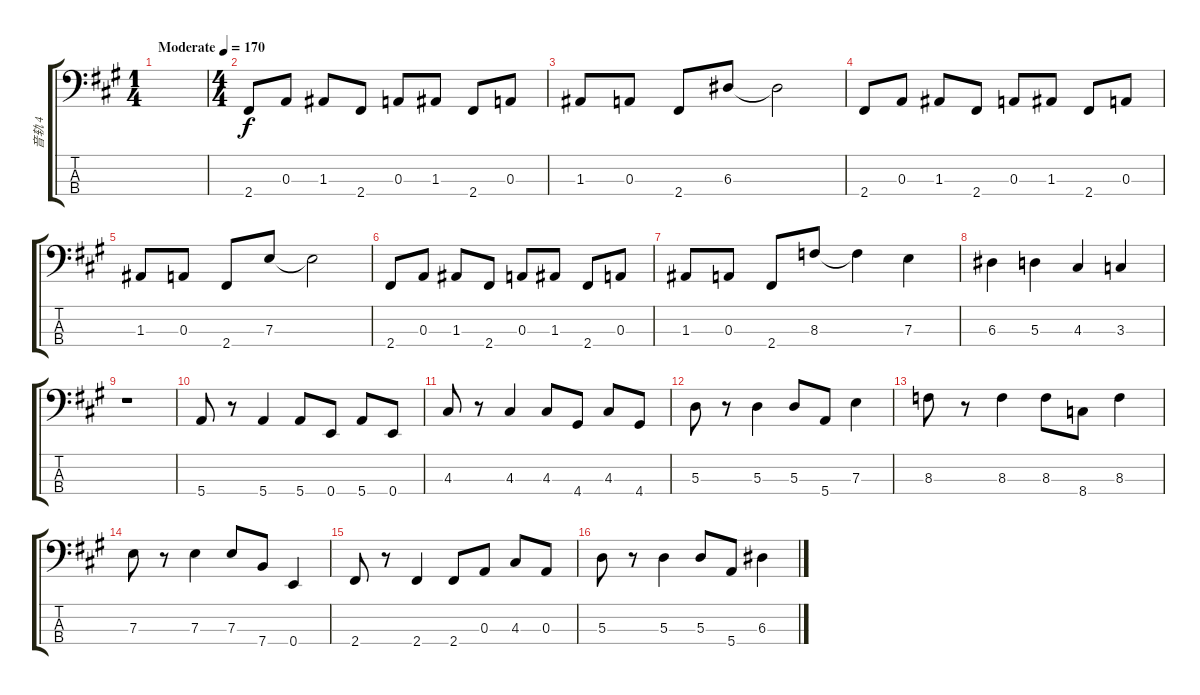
\track ("音轨 4" "音轨 4") {instrument electricbassfinger}
\staff {score tabs}
\tuning (G2 D2 A1 E1) {hide}
\ts (1 4)
\tempo (170 "Moderate")
\clef f4
\ks a
|
\ts (4 4)
2.4.8 0.3.8 1.3.8 2.4.8 0.3.8 1.3.8 2.4.8 0.3.8 |
1.3.8 0.3.8 2.4.8 6.3.8 6.3{t}.2 |
2.4.8 0.3.8 1.3.8 2.4.8 0.3.8 1.3.8 2.4.8 0.3.8 |
1.3.8 0.3.8 2.4.8 7.3.8 7.3{t}.2 |
2.4.8 0.3.8 1.3.8 2.4.8 0.3.8 1.3.8 2.4.8 0.3.8 |
1.3.8 0.3.8 2.4.8 8.3.8 8.3{t}.4 7.3.4 |
6.3.4 5.3.4 4.3.4 3.3.4 |
r.1 |
5.4.8 r.8 5.4.4 5.4.8 0.4.8 5.4.8 0.4.8 |
4.3.8 r.8 4.3.4 4.3.8 4.4.8 4.3.8 4.4.8 |
5.3.8 r.8 5.3.4 5.3.8 5.4.8 7.3.4 |
8.3.8 r.8 8.3.4 8.3.8 8.4.8 8.3.4 |
7.3.8 r.8 7.3.4 7.3.8 7.4.8 0.4.4 |
2.4.8 r.8 2.4.4 2.4.8 0.3.8 4.3.8 0.3.8 |
5.3.8 r.8 5.3.4 5.3.8 5.4.8 6.3.4
